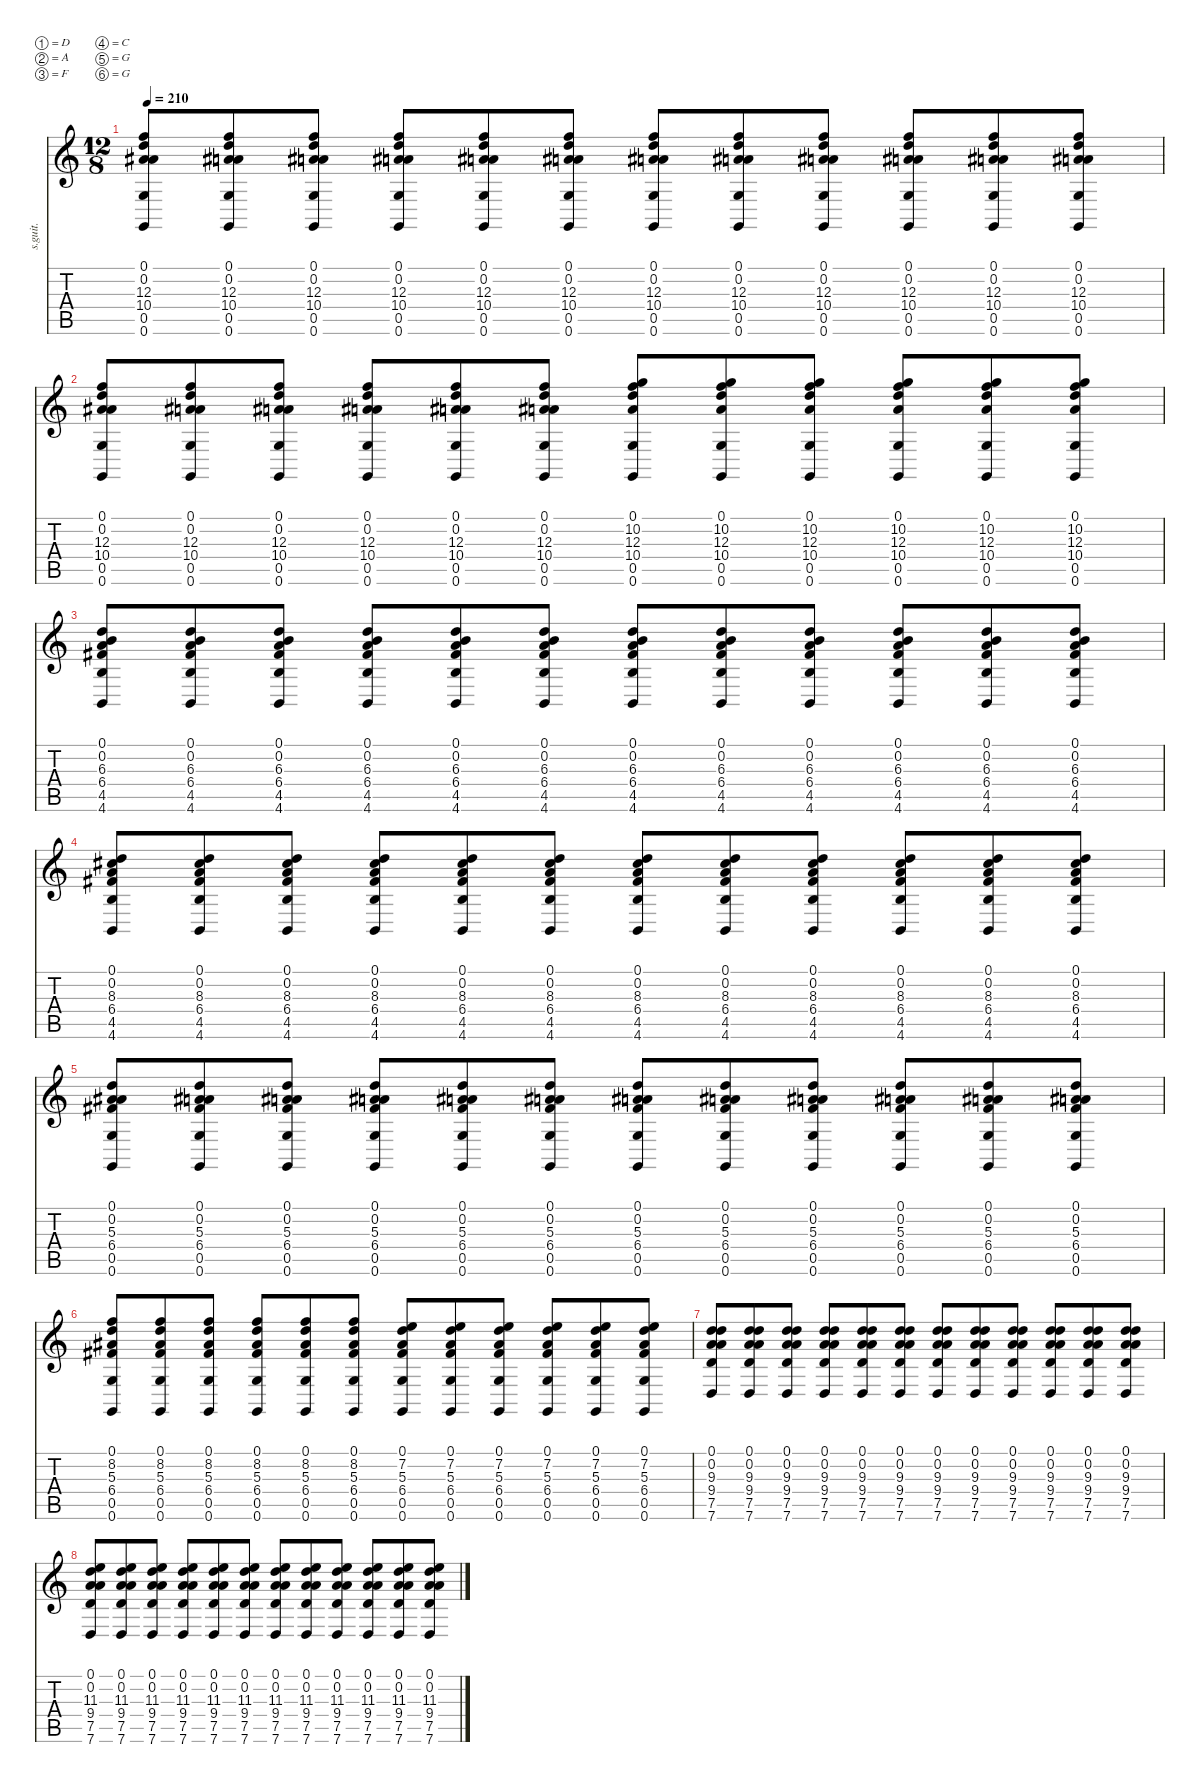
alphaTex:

\defaultSystemsLayout 4
\hideDynamics
\bracketExtendMode nobrackets
\track ("Rythm Guitar 2" "s.guit.") {instrument distortionguitar}
\staff {score tabs}
\tuning (D4 A3 F3 C3 G2 G1)
\ts (12 8)
\tempo 210
\clef g2
\ks c
(0.1 0.2 12.3 10.4{acc #} 0.5 0.6).8{lyrics (0 "") lyrics (1 "") lyrics (2 "") lyrics (3 "") lyrics (4 "") dy f} (0.1 0.2 12.3 10.4{acc #} 0.5 0.6).8{lyrics (0 "") lyrics (1 "") lyrics (2 "") lyrics (3 "") lyrics (4 "")} (0.1 0.2 12.3 10.4{acc #} 0.5 0.6).8{lyrics (0 "") lyrics (1 "") lyrics (2 "") lyrics (3 "") lyrics (4 "")} (0.1 0.2 12.3 10.4{acc #} 0.5 0.6).8{lyrics (0 "") lyrics (1 "") lyrics (2 "") lyrics (3 "") lyrics (4 "")} (0.1 0.2 12.3 10.4{acc #} 0.5 0.6).8{lyrics (0 "") lyrics (1 "") lyrics (2 "") lyrics (3 "") lyrics (4 "")} (0.1 0.2 12.3 10.4{acc #} 0.5 0.6).8{lyrics (0 "") lyrics (1 "") lyrics (2 "") lyrics (3 "") lyrics (4 "")} (0.1 0.2 12.3 10.4{acc #} 0.5 0.6).8{lyrics (0 "") lyrics (1 "") lyrics (2 "") lyrics (3 "") lyrics (4 "")} (0.1 0.2 12.3 10.4{acc #} 0.5 0.6).8{lyrics (0 "") lyrics (1 "") lyrics (2 "") lyrics (3 "") lyrics (4 "")} (0.1 0.2 12.3 10.4{acc #} 0.5 0.6).8{lyrics (0 "") lyrics (1 "") lyrics (2 "") lyrics (3 "") lyrics (4 "")} (0.1 0.2 12.3 10.4{acc #} 0.5 0.6).8{lyrics (0 "") lyrics (1 "") lyrics (2 "") lyrics (3 "") lyrics (4 "")} (0.1 0.2 12.3 10.4{acc #} 0.5 0.6).8{lyrics (0 "") lyrics (1 "") lyrics (2 "") lyrics (3 "") lyrics (4 "")} (0.1 0.2 12.3 10.4{acc #} 0.5 0.6).8{lyrics (0 "") lyrics (1 "") lyrics (2 "") lyrics (3 "") lyrics (4 "")} |
(0.1 0.2 12.3 10.4{acc #} 0.5 0.6).8{lyrics (0 "") lyrics (1 "") lyrics (2 "") lyrics (3 "") lyrics (4 "")} (0.1 0.2 12.3 10.4{acc #} 0.5 0.6).8{lyrics (0 "") lyrics (1 "") lyrics (2 "") lyrics (3 "") lyrics (4 "")} (0.1 0.2 12.3 10.4{acc #} 0.5 0.6).8{lyrics (0 "") lyrics (1 "") lyrics (2 "") lyrics (3 "") lyrics (4 "")} (0.1 0.2 12.3 10.4{acc #} 0.5 0.6).8{lyrics (0 "") lyrics (1 "") lyrics (2 "") lyrics (3 "") lyrics (4 "")} (0.1 0.2 12.3 10.4{acc #} 0.5 0.6).8{lyrics (0 "") lyrics (1 "") lyrics (2 "") lyrics (3 "") lyrics (4 "")} (0.1 0.2 12.3 10.4{acc #} 0.5 0.6).8{lyrics (0 "") lyrics (1 "") lyrics (2 "") lyrics (3 "") lyrics (4 "")} (0.1 10.2 12.3 10.4{acc #} 0.5 0.6).8{lyrics (0 "") lyrics (1 "") lyrics (2 "") lyrics (3 "") lyrics (4 "")} (0.1 10.2 12.3 10.4{acc #} 0.5 0.6).8{lyrics (0 "") lyrics (1 "") lyrics (2 "") lyrics (3 "") lyrics (4 "")} (0.1 10.2 12.3 10.4{acc #} 0.5 0.6).8{lyrics (0 "") lyrics (1 "") lyrics (2 "") lyrics (3 "") lyrics (4 "")} (0.1 10.2 12.3 10.4{acc #} 0.5 0.6).8{lyrics (0 "") lyrics (1 "") lyrics (2 "") lyrics (3 "") lyrics (4 "")} (0.1 10.2 12.3 10.4{acc #} 0.5 0.6).8{lyrics (0 "") lyrics (1 "") lyrics (2 "") lyrics (3 "") lyrics (4 "")} (0.1 10.2 12.3 10.4{acc #} 0.5 0.6).8{lyrics (0 "") lyrics (1 "") lyrics (2 "") lyrics (3 "") lyrics (4 "")} |
(0.1 0.2 6.3 6.4{acc #} 4.5 4.6).8{lyrics (0 "") lyrics (1 "") lyrics (2 "") lyrics (3 "") lyrics (4 "")} (0.1 0.2 6.3 6.4{acc #} 4.5 4.6).8{lyrics (0 "") lyrics (1 "") lyrics (2 "") lyrics (3 "") lyrics (4 "")} (0.1 0.2 6.3 6.4{acc #} 4.5 4.6).8{lyrics (0 "") lyrics (1 "") lyrics (2 "") lyrics (3 "") lyrics (4 "")} (0.1 0.2 6.3 6.4{acc #} 4.5 4.6).8{lyrics (0 "") lyrics (1 "") lyrics (2 "") lyrics (3 "") lyrics (4 "")} (0.1 0.2 6.3 6.4{acc #} 4.5 4.6).8{lyrics (0 "") lyrics (1 "") lyrics (2 "") lyrics (3 "") lyrics (4 "")} (0.1 0.2 6.3 6.4{acc #} 4.5 4.6).8{lyrics (0 "") lyrics (1 "") lyrics (2 "") lyrics (3 "") lyrics (4 "")} (0.1 0.2 6.3 6.4{acc #} 4.5 4.6).8{lyrics (0 "") lyrics (1 "") lyrics (2 "") lyrics (3 "") lyrics (4 "")} (0.1 0.2 6.3 6.4{acc #} 4.5 4.6).8{lyrics (0 "") lyrics (1 "") lyrics (2 "") lyrics (3 "") lyrics (4 "")} (0.1 0.2 6.3 6.4{acc #} 4.5 4.6).8{lyrics (0 "") lyrics (1 "") lyrics (2 "") lyrics (3 "") lyrics (4 "")} (0.1 0.2 6.3 6.4{acc #} 4.5 4.6).8{lyrics (0 "") lyrics (1 "") lyrics (2 "") lyrics (3 "") lyrics (4 "")} (0.1 0.2 6.3 6.4{acc #} 4.5 4.6).8{lyrics (0 "") lyrics (1 "") lyrics (2 "") lyrics (3 "") lyrics (4 "")} (0.1 0.2 6.3 6.4{acc #} 4.5 4.6).8{lyrics (0 "") lyrics (1 "") lyrics (2 "") lyrics (3 "") lyrics (4 "")} |
(0.1 0.2 8.3{acc #} 6.4{acc #} 4.5 4.6).8{lyrics (0 "") lyrics (1 "") lyrics (2 "") lyrics (3 "") lyrics (4 "")} (0.1 0.2 8.3{acc #} 6.4{acc #} 4.5 4.6).8{lyrics (0 "") lyrics (1 "") lyrics (2 "") lyrics (3 "") lyrics (4 "")} (0.1 0.2 8.3{acc #} 6.4{acc #} 4.5 4.6).8{lyrics (0 "") lyrics (1 "") lyrics (2 "") lyrics (3 "") lyrics (4 "")} (0.1 0.2 8.3{acc #} 6.4{acc #} 4.5 4.6).8{lyrics (0 "") lyrics (1 "") lyrics (2 "") lyrics (3 "") lyrics (4 "")} (0.1 0.2 8.3{acc #} 6.4{acc #} 4.5 4.6).8{lyrics (0 "") lyrics (1 "") lyrics (2 "") lyrics (3 "") lyrics (4 "")} (0.1 0.2 8.3{acc #} 6.4{acc #} 4.5 4.6).8{lyrics (0 "") lyrics (1 "") lyrics (2 "") lyrics (3 "") lyrics (4 "")} (0.1 0.2 8.3{acc #} 6.4{acc #} 4.5 4.6).8{lyrics (0 "") lyrics (1 "") lyrics (2 "") lyrics (3 "") lyrics (4 "")} (0.1 0.2 8.3{acc #} 6.4{acc #} 4.5 4.6).8{lyrics (0 "") lyrics (1 "") lyrics (2 "") lyrics (3 "") lyrics (4 "")} (0.1 0.2 8.3{acc #} 6.4{acc #} 4.5 4.6).8{lyrics (0 "") lyrics (1 "") lyrics (2 "") lyrics (3 "") lyrics (4 "")} (0.1 0.2 8.3{acc #} 6.4{acc #} 4.5 4.6).8{lyrics (0 "") lyrics (1 "") lyrics (2 "") lyrics (3 "") lyrics (4 "")} (0.1 0.2 8.3{acc #} 6.4{acc #} 4.5 4.6).8{lyrics (0 "") lyrics (1 "") lyrics (2 "") lyrics (3 "") lyrics (4 "")} (0.1 0.2 8.3{acc #} 6.4{acc #} 4.5 4.6).8{lyrics (0 "") lyrics (1 "") lyrics (2 "") lyrics (3 "") lyrics (4 "")} |
(0.1 0.2 5.3{acc #} 6.4{acc #} 0.5 0.6).8{lyrics (0 "") lyrics (1 "") lyrics (2 "") lyrics (3 "") lyrics (4 "")} (0.1 0.2 5.3{acc #} 6.4{acc #} 0.5 0.6).8{lyrics (0 "") lyrics (1 "") lyrics (2 "") lyrics (3 "") lyrics (4 "")} (0.1 0.2 5.3{acc #} 6.4{acc #} 0.5 0.6).8{lyrics (0 "") lyrics (1 "") lyrics (2 "") lyrics (3 "") lyrics (4 "")} (0.1 0.2 5.3{acc #} 6.4{acc #} 0.5 0.6).8{lyrics (0 "") lyrics (1 "") lyrics (2 "") lyrics (3 "") lyrics (4 "")} (0.1 0.2 5.3{acc #} 6.4{acc #} 0.5 0.6).8{lyrics (0 "") lyrics (1 "") lyrics (2 "") lyrics (3 "") lyrics (4 "")} (0.1 0.2 5.3{acc #} 6.4{acc #} 0.5 0.6).8{lyrics (0 "") lyrics (1 "") lyrics (2 "") lyrics (3 "") lyrics (4 "")} (0.1 0.2 5.3{acc #} 6.4{acc #} 0.5 0.6).8{lyrics (0 "") lyrics (1 "") lyrics (2 "") lyrics (3 "") lyrics (4 "")} (0.1 0.2 5.3{acc #} 6.4{acc #} 0.5 0.6).8{lyrics (0 "") lyrics (1 "") lyrics (2 "") lyrics (3 "") lyrics (4 "")} (0.1 0.2 5.3{acc #} 6.4{acc #} 0.5 0.6).8{lyrics (0 "") lyrics (1 "") lyrics (2 "") lyrics (3 "") lyrics (4 "")} (0.1 0.2 5.3{acc #} 6.4{acc #} 0.5 0.6).8{lyrics (0 "") lyrics (1 "") lyrics (2 "") lyrics (3 "") lyrics (4 "")} (0.1 0.2 5.3{acc #} 6.4{acc #} 0.5 0.6).8{lyrics (0 "") lyrics (1 "") lyrics (2 "") lyrics (3 "") lyrics (4 "")} (0.1 0.2 5.3{acc #} 6.4{acc #} 0.5 0.6).8{lyrics (0 "") lyrics (1 "") lyrics (2 "") lyrics (3 "") lyrics (4 "")} |
(0.1 8.2 5.3{acc #} 6.4{acc #} 0.5 0.6).8{lyrics (0 "") lyrics (1 "") lyrics (2 "") lyrics (3 "") lyrics (4 "")} (0.1 8.2 5.3{acc #} 6.4{acc #} 0.5 0.6).8{lyrics (0 "") lyrics (1 "") lyrics (2 "") lyrics (3 "") lyrics (4 "")} (0.1 8.2 5.3{acc #} 6.4{acc #} 0.5 0.6).8{lyrics (0 "") lyrics (1 "") lyrics (2 "") lyrics (3 "") lyrics (4 "")} (0.1 8.2 5.3{acc #} 6.4{acc #} 0.5 0.6).8{lyrics (0 "") lyrics (1 "") lyrics (2 "") lyrics (3 "") lyrics (4 "")} (0.1 8.2 5.3{acc #} 6.4{acc #} 0.5 0.6).8{lyrics (0 "") lyrics (1 "") lyrics (2 "") lyrics (3 "") lyrics (4 "")} (0.1 8.2 5.3{acc #} 6.4{acc #} 0.5 0.6).8{lyrics (0 "") lyrics (1 "") lyrics (2 "") lyrics (3 "") lyrics (4 "")} (0.1 7.2 5.3{acc #} 6.4{acc #} 0.5 0.6).8{lyrics (0 "") lyrics (1 "") lyrics (2 "") lyrics (3 "") lyrics (4 "")} (0.1 7.2 5.3{acc #} 6.4{acc #} 0.5 0.6).8{lyrics (0 "") lyrics (1 "") lyrics (2 "") lyrics (3 "") lyrics (4 "")} (0.1 7.2 5.3{acc #} 6.4{acc #} 0.5 0.6).8{lyrics (0 "") lyrics (1 "") lyrics (2 "") lyrics (3 "") lyrics (4 "")} (0.1 7.2 5.3{acc #} 6.4{acc #} 0.5 0.6).8{lyrics (0 "") lyrics (1 "") lyrics (2 "") lyrics (3 "") lyrics (4 "")} (0.1 7.2 5.3{acc #} 6.4{acc #} 0.5 0.6).8{lyrics (0 "") lyrics (1 "") lyrics (2 "") lyrics (3 "") lyrics (4 "")} (0.1 7.2 5.3{acc #} 6.4{acc #} 0.5 0.6).8{lyrics (0 "") lyrics (1 "") lyrics (2 "") lyrics (3 "") lyrics (4 "")} |
(0.1 0.2 9.3 9.4 7.5 7.6).8{lyrics (0 "") lyrics (1 "") lyrics (2 "") lyrics (3 "") lyrics (4 "")} (0.1 0.2 9.3 9.4 7.5 7.6).8{lyrics (0 "") lyrics (1 "") lyrics (2 "") lyrics (3 "") lyrics (4 "")} (0.1 0.2 9.3 9.4 7.5 7.6).8{lyrics (0 "") lyrics (1 "") lyrics (2 "") lyrics (3 "") lyrics (4 "")} (0.1 0.2 9.3 9.4 7.5 7.6).8{lyrics (0 "") lyrics (1 "") lyrics (2 "") lyrics (3 "") lyrics (4 "")} (0.1 0.2 9.3 9.4 7.5 7.6).8{lyrics (0 "") lyrics (1 "") lyrics (2 "") lyrics (3 "") lyrics (4 "")} (0.1 0.2 9.3 9.4 7.5 7.6).8{lyrics (0 "") lyrics (1 "") lyrics (2 "") lyrics (3 "") lyrics (4 "")} (0.1 0.2 9.3 9.4 7.5 7.6).8{lyrics (0 "") lyrics (1 "") lyrics (2 "") lyrics (3 "") lyrics (4 "")} (0.1 0.2 9.3 9.4 7.5 7.6).8{lyrics (0 "") lyrics (1 "") lyrics (2 "") lyrics (3 "") lyrics (4 "")} (0.1 0.2 9.3 9.4 7.5 7.6).8{lyrics (0 "") lyrics (1 "") lyrics (2 "") lyrics (3 "") lyrics (4 "")} (0.1 0.2 9.3 9.4 7.5 7.6).8{lyrics (0 "") lyrics (1 "") lyrics (2 "") lyrics (3 "") lyrics (4 "")} (0.1 0.2 9.3 9.4 7.5 7.6).8{lyrics (0 "") lyrics (1 "") lyrics (2 "") lyrics (3 "") lyrics (4 "")} (0.1 0.2 9.3 9.4 7.5 7.6).8{lyrics (0 "") lyrics (1 "") lyrics (2 "") lyrics (3 "") lyrics (4 "")} |
(0.1 0.2 11.3 9.4 7.5 7.6).8{lyrics (0 "") lyrics (1 "") lyrics (2 "") lyrics (3 "") lyrics (4 "")} (0.1 0.2 11.3 9.4 7.5 7.6).8{lyrics (0 "") lyrics (1 "") lyrics (2 "") lyrics (3 "") lyrics (4 "")} (0.1 0.2 11.3 9.4 7.5 7.6).8{lyrics (0 "") lyrics (1 "") lyrics (2 "") lyrics (3 "") lyrics (4 "")} (0.1 0.2 11.3 9.4 7.5 7.6).8{lyrics (0 "") lyrics (1 "") lyrics (2 "") lyrics (3 "") lyrics (4 "")} (0.1 0.2 11.3 9.4 7.5 7.6).8{lyrics (0 "") lyrics (1 "") lyrics (2 "") lyrics (3 "") lyrics (4 "")} (0.1 0.2 11.3 9.4 7.5 7.6).8{lyrics (0 "") lyrics (1 "") lyrics (2 "") lyrics (3 "") lyrics (4 "")} (0.1 0.2 11.3 9.4 7.5 7.6).8{lyrics (0 "") lyrics (1 "") lyrics (2 "") lyrics (3 "") lyrics (4 "")} (0.1 0.2 11.3 9.4 7.5 7.6).8{lyrics (0 "") lyrics (1 "") lyrics (2 "") lyrics (3 "") lyrics (4 "")} (0.1 0.2 11.3 9.4 7.5 7.6).8{lyrics (0 "") lyrics (1 "") lyrics (2 "") lyrics (3 "") lyrics (4 "")} (0.1 0.2 11.3 9.4 7.5 7.6).8{lyrics (0 "") lyrics (1 "") lyrics (2 "") lyrics (3 "") lyrics (4 "")} (0.1 0.2 11.3 9.4 7.5 7.6).8{lyrics (0 "") lyrics (1 "") lyrics (2 "") lyrics (3 "") lyrics (4 "")} (0.1 0.2 11.3 9.4 7.5 7.6).8{lyrics (0 "") lyrics (1 "") lyrics (2 "") lyrics (3 "") lyrics (4 "")}
